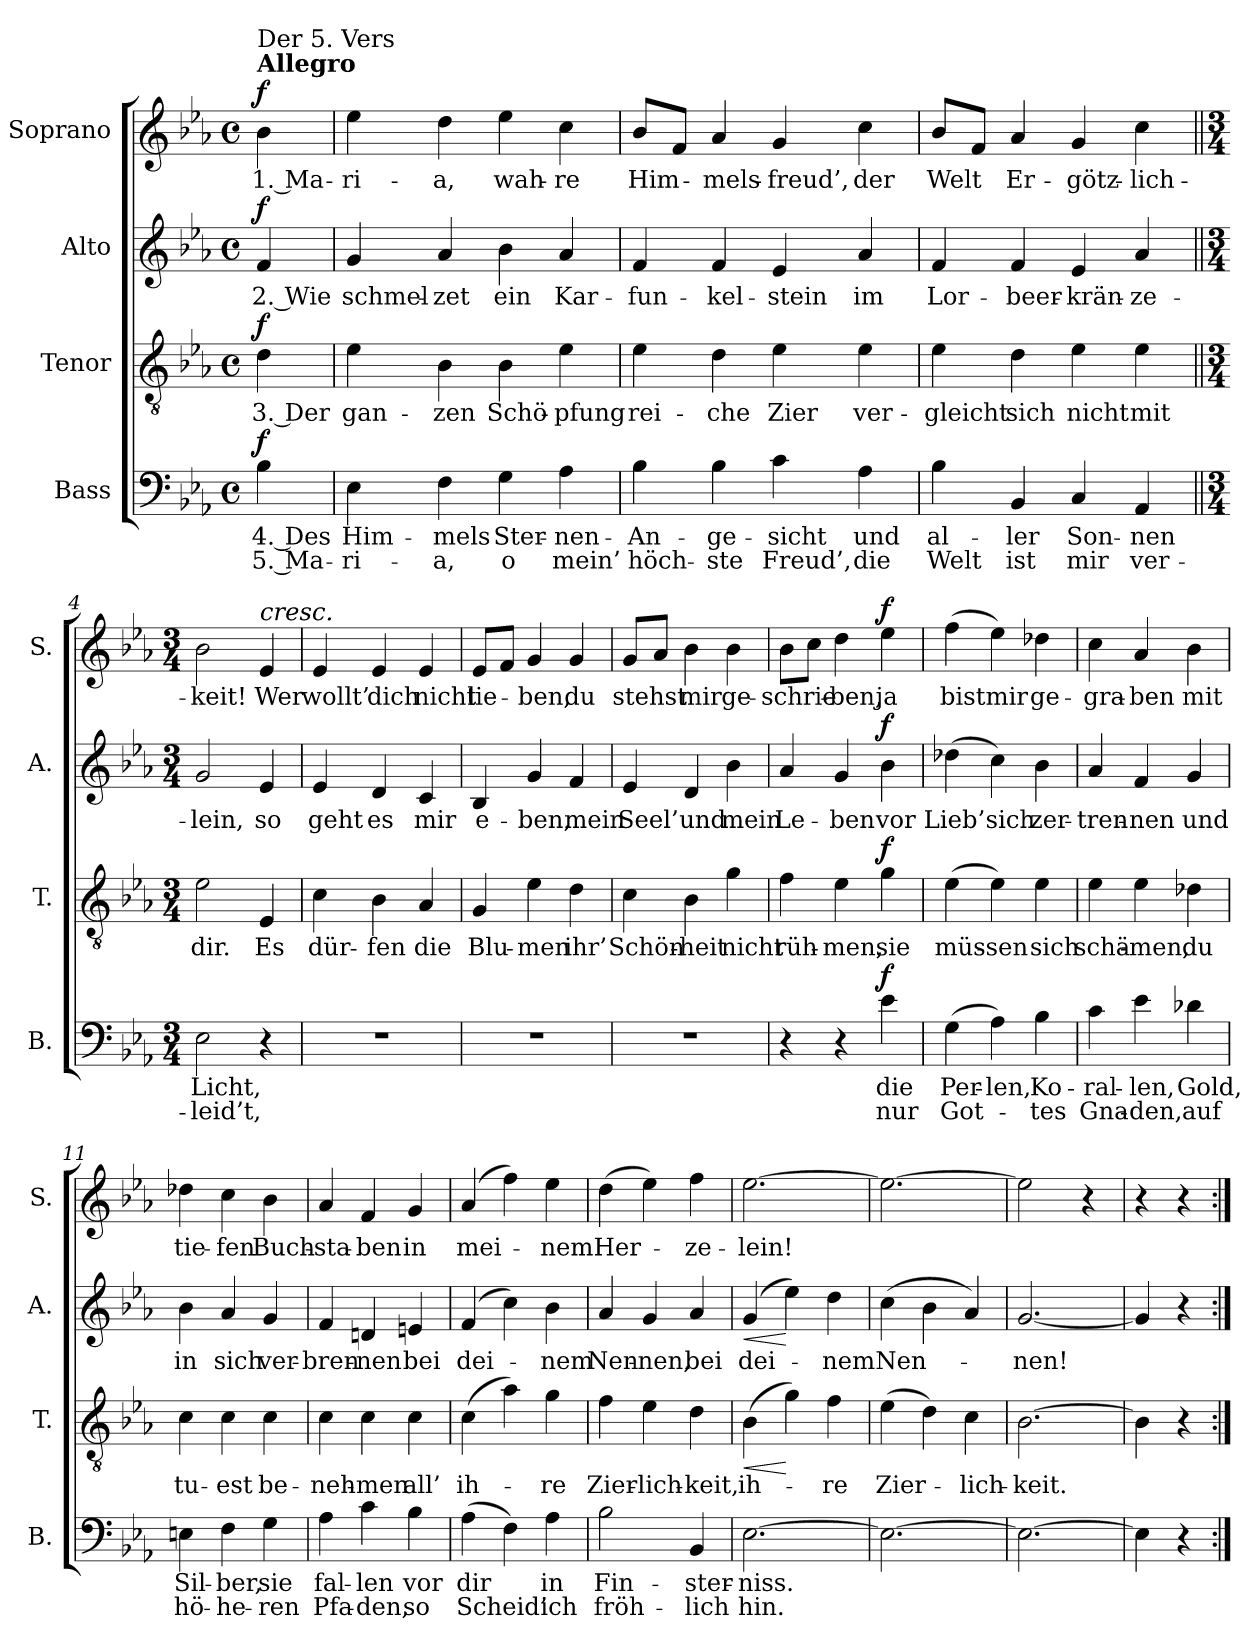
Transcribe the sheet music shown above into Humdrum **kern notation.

**kern	**text	**text	**dynam	**kern	**text	**dynam	**kern	**text	**dynam	**kern	**text	**dynam
*part4	*part4	*part4	*part4	*part3	*part3	*part3	*part2	*part2	*part2	*part1	*part1	*part1
*staff4	*staff4	*staff4	*staff4	*staff3	*staff3	*staff3	*staff2	*staff2	*staff2	*staff1	*staff1	*staff1
*I"Bass	*	*	*	*I"Tenor	*	*	*I"Alto	*	*	*I"Soprano	*	*
*I'B.	*	*	*	*I'T.	*	*	*I'A.	*	*	*I'S.	*	*
*clefF4	*	*	*	*clefGv2	*	*	*clefG2	*	*	*clefG2	*	*
*k[b-e-a-]	*	*	*	*k[b-e-a-]	*	*	*k[b-e-a-]	*	*	*k[b-e-a-]	*	*
*M4/4	*	*	*	*M4/4	*	*	*M4/4	*	*	*M4/4	*	*
*met(c)	*	*	*	*met(c)	*	*	*met(c)	*	*	*met(c)	*	*
=	=	=	=	=	=	=	=	=	=	=	=	=
!	!	!	!	!	!	!	!	!	!	!LO:TX:a:B:t=Allegro	!	!
!	!	!	!	!	!	!	!	!	!	!LO:TX:a:t=Der  5. Vers	!	!
!	!LO:LY:b	!LO:LY:b	!LO:DY:a	!	!LO:LY:b	!LO:DY:a	!	!LO:LY:b	!LO:DY:a	!	!LO:LY:b	!LO:DY:a
4B-\	4. Des	5. Ma-	f	4d\	3. Der	f	4f/	2. Wie	f	4b-\	1. Ma-	f
=1	=1	=1	=1	=1	=1	=1	=1	=1	=1	=1	=1	=1
!	!LO:LY:b	!LO:LY:b	!	!	!LO:LY:b	!	!	!LO:LY:b	!	!	!LO:LY:b	!
4E-\	Him-	-ri-	.	4e-\	gan-	.	4g/	schmel-	.	4ee-\	-ri-	.
!	!LO:LY:b	!LO:LY:b	!	!	!LO:LY:b	!	!	!LO:LY:b	!	!	!LO:LY:b	!
4F\	-mels	-a,	.	4B-\	-zen	.	4a-/	-zet	.	4dd\	-a,	.
!	!LO:LY:b	!LO:LY:b	!	!	!LO:LY:b	!	!	!LO:LY:b	!	!	!LO:LY:b	!
4G\	Ster-	o	.	4B-\	Schö-	.	4b-\	ein	.	4ee-\	wah-	.
!	!LO:LY:b	!LO:LY:b	!	!	!LO:LY:b	!	!	!LO:LY:b	!	!	!LO:LY:b	!
4A-\	-nen-	mein’	.	4e-\	-pfung	.	4a-/	Kar-	.	4cc\	-re	.
=2	=2	=2	=2	=2	=2	=2	=2	=2	=2	=2	=2	=2
!	!LO:LY:b	!LO:LY:b	!	!	!LO:LY:b	!	!	!LO:LY:b	!	!	!LO:LY:b	!
4B-\	-An-	höch-	.	4e-\	rei-	.	4f/	-fun-	.	8b-/L	Him-	.
.	.	.	.	.	.	.	.	.	.	8f/J	.	.
!	!LO:LY:b	!LO:LY:b	!	!	!LO:LY:b	!	!	!LO:LY:b	!	!	!LO:LY:b	!
4B-\	-ge-	-ste	.	4d\	-che	.	4f/	-kel-	.	4a-/	-mels-	.
!	!LO:LY:b	!LO:LY:b	!	!	!LO:LY:b	!	!	!LO:LY:b	!	!	!LO:LY:b	!
4c\	-sicht	Freud’,	.	4e-\	Zier	.	4e-/	-stein	.	4g/	-freud’,	.
!	!LO:LY:b	!LO:LY:b	!	!	!LO:LY:b	!	!	!LO:LY:b	!	!	!LO:LY:b	!
4A-\	und	die	.	4e-\	ver-	.	4a-/	im	.	4cc\	der	.
!!LO:LB:g=z
=3	=3	=3	=3	=3	=3	=3	=3	=3	=3	=3	=3	=3
!	!LO:LY:b	!LO:LY:b	!	!	!LO:LY:b	!	!	!LO:LY:b	!	!	!LO:LY:b	!
4B-\	al-	Welt	.	4e-\	-gleicht	.	4f/	Lor-	.	8b-/L	Welt	.
.	.	.	.	.	.	.	.	.	.	8f/J	.	.
!	!LO:LY:b	!LO:LY:b	!	!	!LO:LY:b	!	!	!LO:LY:b	!	!	!LO:LY:b	!
4BB-/	-ler	ist	.	4d\	sich	.	4f/	-beer-	.	4a-/	Er-	.
!	!LO:LY:b	!LO:LY:b	!	!	!LO:LY:b	!	!	!LO:LY:b	!	!	!LO:LY:b	!
4C/	Son-	mir	.	4e-\	nicht	.	4e-/	-krän-	.	4g/	-götz-	.
!	!LO:LY:b	!LO:LY:b	!	!	!LO:LY:b	!	!	!LO:LY:b	!	!	!LO:LY:b	!
4AA-/	-nen	ver-	.	4e-\	mit	.	4a-/	-ze-	.	4cc\	-lich-	.
=4||	=4||	=4||	=4||	=4||	=4||	=4||	=4||	=4||	=4||	=4||	=4||	=4||
*M3/4	*	*	*	*M3/4	*	*	*M3/4	*	*	*M3/4	*	*
!	!LO:LY:b	!LO:LY:b	!	!	!LO:LY:b	!	!	!LO:LY:b	!	!	!LO:LY:b	!
2E-\	Licht,	-leid’t,	.	2e-\	dir.	.	2g/	-lein,	.	2b-\	-keit!	.
!	!	!	!	!	!	!	!	!	!	!LO:TX:a:i:t=cresc.	!	!
!	!	!	!	!	!LO:LY:b	!	!	!LO:LY:b	!	!	!LO:LY:b	!
4r	.	.	.	4E-/	Es	.	4e-/	so	.	4e-/	Wer	.
=5	=5	=5	=5	=5	=5	=5	=5	=5	=5	=5	=5	=5
*^	*	*	*	*	*	*	*	*	*	*	*	*
!	!	!	!	!	!	!LO:LY:b	!	!	!LO:LY:b	!	!	!LO:LY:b	!
2.r	4ryy	.	.	.	4c\	dür-	.	4e-/	geht	.	4e-/	wollt’	.
!	!	!	!	!	!	!LO:LY:b	!	!	!LO:LY:b	!	!	!LO:LY:b	!
.	4ryy	.	.	.	4B-\	-fen	.	4d/	es	.	4e-/	dich	.
!	!	!	!	!	!	!LO:LY:b	!	!	!LO:LY:b	!	!	!LO:LY:b	!
.	4ryy	.	.	.	4A-/	die	.	4c/	mir	.	4e-/	nicht	.
=6	=6	=6	=6	=6	=6	=6	=6	=6	=6	=6	=6	=6	=6
!	!	!	!	!	!	!LO:LY:b	!	!	!LO:LY:b	!	!	!LO:LY:b	!
2.r	4ryy	.	.	.	4G/	Blu-	.	4B-/	e-	.	8e-/L	lie-	.
.	.	.	.	.	.	.	.	.	.	.	8f/J	.	.
!	!	!	!	!	!	!LO:LY:b	!	!	!LO:LY:b	!	!	!LO:LY:b	!
.	4ryy	.	.	.	4e-\	-men	.	4g/	-ben,	.	4g/	-ben,	.
!	!	!	!	!	!	!LO:LY:b	!	!	!LO:LY:b	!	!	!LO:LY:b	!
.	4ryy	.	.	.	4d\	ihr’	.	4f/	mein	.	4g/	du	.
!!LO:PB:g=z
=7	=7	=7	=7	=7	=7	=7	=7	=7	=7	=7	=7	=7	=7
!	!	!	!	!	!	!LO:LY:b	!	!	!LO:LY:b	!	!	!LO:LY:b	!
2.r	4ryy	.	.	.	4c\	Schön-	.	4e-/	Seel’	.	8g/L	stehst	.
.	.	.	.	.	.	.	.	.	.	.	8a-/J	.	.
!	!	!	!	!	!	!LO:LY:b	!	!	!LO:LY:b	!	!	!LO:LY:b	!
.	4ryy	.	.	.	4B-\	-heit	.	4d/	und	.	4b-\	mir	.
!	!	!	!	!	!	!LO:LY:b	!	!	!LO:LY:b	!	!	!LO:LY:b	!
.	4ryy	.	.	.	4g\	nicht	.	4b-\	mein	.	4b-\	ge-	.
=8	=8	=8	=8	=8	=8	=8	=8	=8	=8	=8	=8	=8	=8
!	!	!	!	!	!	!LO:LY:b	!	!	!LO:LY:b	!	!	!LO:LY:b	!
*v	*v	*	*	*	*	*	*	*	*	*	*	*	*
4r	.	.	.	4f\	rüh-	.	4a-/	Le-	.	8b-\L	-schrie-	.
.	.	.	.	.	.	.	.	.	.	8cc\J	.	.
!	!	!	!	!	!LO:LY:b	!	!	!LO:LY:b	!	!	!LO:LY:b	!
4r	.	.	.	4e-\	-men,	.	4g/	-ben	.	4dd\	-ben,	.
!	!LO:LY:b	!LO:LY:b	!LO:DY:a	!	!LO:LY:b	!LO:DY:a	!	!LO:LY:b	!LO:DY:a	!	!LO:LY:b	!LO:DY:a
4e-\	die	nur	f	4g\	sie	f	4b-\	vor	f	4ee-\	ja	f
=9	=9	=9	=9	=9	=9	=9	=9	=9	=9	=9	=9	=9
!	!LO:LY:b	!LO:LY:b	!	!	!LO:LY:b	!	!	!LO:LY:b	!	!	!LO:LY:b	!
(>4G\	Per-	Got-	.	(>4e-\	müs-	.	(>4dd-X\	Lieb’	.	(>4ff\	bist	.
!	!LO:LY:b	!	!	!	!LO:LY:b	!	!	!LO:LY:b	!	!	!LO:LY:b	!
4A-\)	-len,	.	.	4e-\)	-sen	.	4cc\)	sich	.	4ee-\)	mir	.
!	!LO:LY:b	!LO:LY:b	!	!	!LO:LY:b	!	!	!LO:LY:b	!	!	!LO:LY:b	!
4B-\	Ko-	-tes	.	4e-\	sich	.	4b-\	zer-	.	4dd-X\	ge-	.
=10	=10	=10	=10	=10	=10	=10	=10	=10	=10	=10	=10	=10
!	!LO:LY:b	!LO:LY:b	!	!	!LO:LY:b	!	!	!LO:LY:b	!	!	!LO:LY:b	!
4c\	-ral-	Gna-	.	4e-\	schä-	.	4a-/	-tren-	.	4cc\	-gra-	.
!	!LO:LY:b	!LO:LY:b	!	!	!LO:LY:b	!	!	!LO:LY:b	!	!	!LO:LY:b	!
4e-\	-len,	-den,	.	4e-\	-men,	.	4f/	-nen	.	4a-/	-ben	.
!	!LO:LY:b	!LO:LY:b	!	!	!LO:LY:b	!	!	!LO:LY:b	!	!	!LO:LY:b	!
4d-X\	Gold,	auf	.	4d-X\	du	.	4g/	und	.	4b-\	mit	.
!!LO:LB:g=z
=11	=11	=11	=11	=11	=11	=11	=11	=11	=11	=11	=11	=11
!	!LO:LY:b	!LO:LY:b	!	!	!LO:LY:b	!	!	!LO:LY:b	!	!	!LO:LY:b	!
4En\	Sil-	hö-	.	4c\	tu-	.	4b-\	in	.	4dd-X\	tie-	.
!	!LO:LY:b	!LO:LY:b	!	!	!LO:LY:b	!	!	!LO:LY:b	!	!	!LO:LY:b	!
4F\	-ber,	-he-	.	4c\	-est	.	4a-/	sich	.	4cc\	-fen	.
!	!LO:LY:b	!LO:LY:b	!	!	!LO:LY:b	!	!	!LO:LY:b	!	!	!LO:LY:b	!
4G\	sie	-ren	.	4c\	be-	.	4g/	ver-	.	4b-\	Buch-	.
=12	=12	=12	=12	=12	=12	=12	=12	=12	=12	=12	=12	=12
!	!LO:LY:b	!LO:LY:b	!	!	!LO:LY:b	!	!	!LO:LY:b	!	!	!LO:LY:b	!
4A-\	fal-	Pfa-	.	4c\	-neh-	.	4f/	-bren-	.	4a-/	-sta-	.
!	!LO:LY:b	!LO:LY:b	!	!	!LO:LY:b	!	!	!LO:LY:b	!	!	!LO:LY:b	!
4c\	-len	-den,	.	4c\	-men	.	4dn/	-nen	.	4f/	-ben	.
!	!LO:LY:b	!LO:LY:b	!	!	!LO:LY:b	!	!	!LO:LY:b	!	!	!LO:LY:b	!
4B-\	vor	so	.	4c\	all’	.	4en/	bei	.	4g/	in	.
=13	=13	=13	=13	=13	=13	=13	=13	=13	=13	=13	=13	=13
!	!LO:LY:b	!LO:LY:b	!	!	!LO:LY:b	!	!	!LO:LY:b	!	!	!LO:LY:b	!
(>4A-\	dir	Scheid’	.	(>4c\	ih-	.	(>4f/	dei-	.	(>4a-/	mei-	.
4F\)	.	.	.	4a-\)	.	.	4cc\)	.	.	4ff\)	.	.
!	!LO:LY:b	!LO:LY:b	!	!	!LO:LY:b	!	!	!LO:LY:b	!	!	!LO:LY:b	!
4A-\	in	ich	.	4g\	-re	.	4b-\	-nem	.	4ee-\	-nem	.
=14	=14	=14	=14	=14	=14	=14	=14	=14	=14	=14	=14	=14
!	!LO:LY:b	!LO:LY:b	!	!	!LO:LY:b	!	!	!LO:LY:b	!	!	!LO:LY:b	!
2B-\	Fin-	fröh-	.	4f\	Zier-	.	4a-/	Nen-	.	(>4dd\	Her-	.
!	!	!	!	!	!LO:LY:b	!	!	!LO:LY:b	!	!	!	!
.	.	.	.	4e-\	-lich-	.	4g/	-nen,	.	4ee-\)	.	.
!	!LO:LY:b	!LO:LY:b	!	!	!LO:LY:b	!	!	!LO:LY:b	!	!	!LO:LY:b	!
4BB-/	-ster-	-lich	.	4d\	-keit,	.	4a-/	bei	.	4ff\	-ze-	.
!!LO:LB:g=z
=15	=15	=15	=15	=15	=15	=15	=15	=15	=15	=15	=15	=15
!	!LO:LY:b	!LO:LY:b	!	!	!LO:LY:b	!LO:HP:b	!	!LO:LY:b	!LO:HP:b	!	!LO:LY:b	!
[2.E-\	-niss.	hin.	.	(>4B-\	ih-	<	(>4g/	dei-	<	[2.ee-\	-lein!	.
.	.	.	.	4g\)	.	[	4ee-\)	.	[	.	.	.
!	!	!	!	!	!LO:LY:b	!	!	!LO:LY:b	!	!	!	!
.	.	.	.	4f\	-re	.	4dd\	-nem	.	.	.	.
=16	=16	=16	=16	=16	=16	=16	=16	=16	=16	=16	=16	=16
!	!	!	!	!	!LO:LY:b	!	!	!LO:LY:b	!	!	!	!
2.E-\_	.	.	.	(>4e-\	Zier-	.	(>4cc\	Nen-	.	2.ee-\_	.	.
.	.	.	.	4d\)	.	.	4b-\	.	.	.	.	.
!	!	!	!	!	!LO:LY:b	!	!	!	!	!	!	!
.	.	.	.	4c\	-lich-	.	4a-/)	.	.	.	.	.
=17	=17	=17	=17	=17	=17	=17	=17	=17	=17	=17	=17	=17
!	!	!	!	!	!LO:LY:b	!	!	!LO:LY:b	!	!	!	!
2.E-\_	.	.	.	[2.B-\	-keit.	.	[2.g/	-nen!	.	2ee-\]	.	.
.	.	.	.	.	.	.	.	.	.	4r	.	.
=18	=18	=18	=18	=18	=18	=18	=18	=18	=18	=18	=18	=18
4E-\]	.	.	.	4B-\]	.	.	4g/]	.	.	4r	.	.
4r	.	.	.	4r	.	.	4r	.	.	4r	.	.
=:|!	=:|!	=:|!	=:|!	=:|!	=:|!	=:|!	=:|!	=:|!	=:|!	=:|!	=:|!	=:|!
*-	*-	*-	*-	*-	*-	*-	*-	*-	*-	*-	*-	*-
